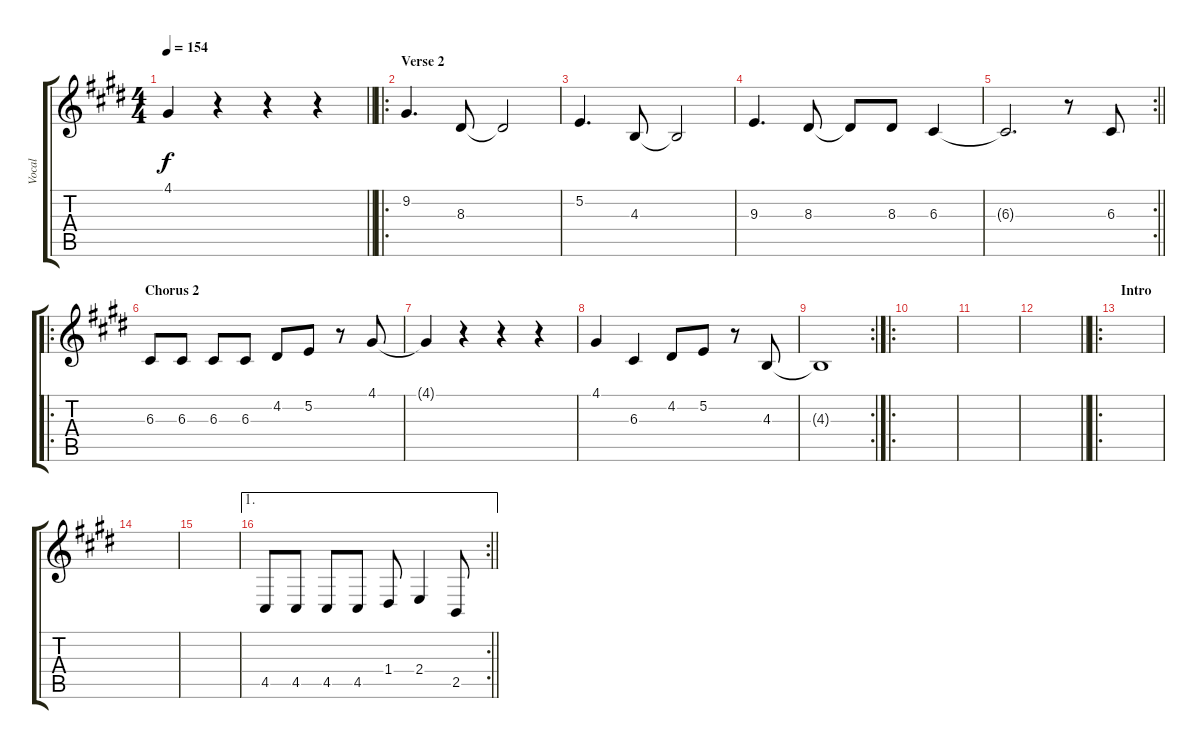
\track ("Vocal" "Vocal") {instrument pad3polysynth}
\staff {score tabs}
\tuning (E4 B3 G3 D3 A2 E2) {hide}
\ts (4 4)
\tempo 154
\clef g2
\barLineRight lightlight
\ks e
4.1{t}.4{dy f} r.4 r.4 r.4 |
\ro
\section ("" "Verse 2")
9.2.4{d} 8.3.8 8.3{t}.2 |
5.2.4{d} 4.3.8 4.3{t}.2 |
9.3.4{d} 8.3.8 8.3{t}.8 8.3.8 6.3.4 |
\rc 2
\barLineRight lightlight
6.3{t}.2{d} r.8 6.3.8 |
\ro
\section ("" "Chorus 2")
6.3.8 6.3.8 6.3.8 6.3.8 4.2.8 5.2.8 r.8 4.1.8 |
4.1{t}.4 r.4 r.4 r.4 |
4.1.4 6.3.4 4.2.8 5.2.8 r.8 4.3.8 |
\rc 2
4.3{t}.1 |
\ro
|
|
\barLineRight lightlight
|
\ro
\section ("" "Intro")
|
|
|
\ae 1
\rc 2
\barLineRight lightlight
4.5.8 4.5.8 4.5.8 4.5.8 1.4.8 2.4.4 2.5.8
